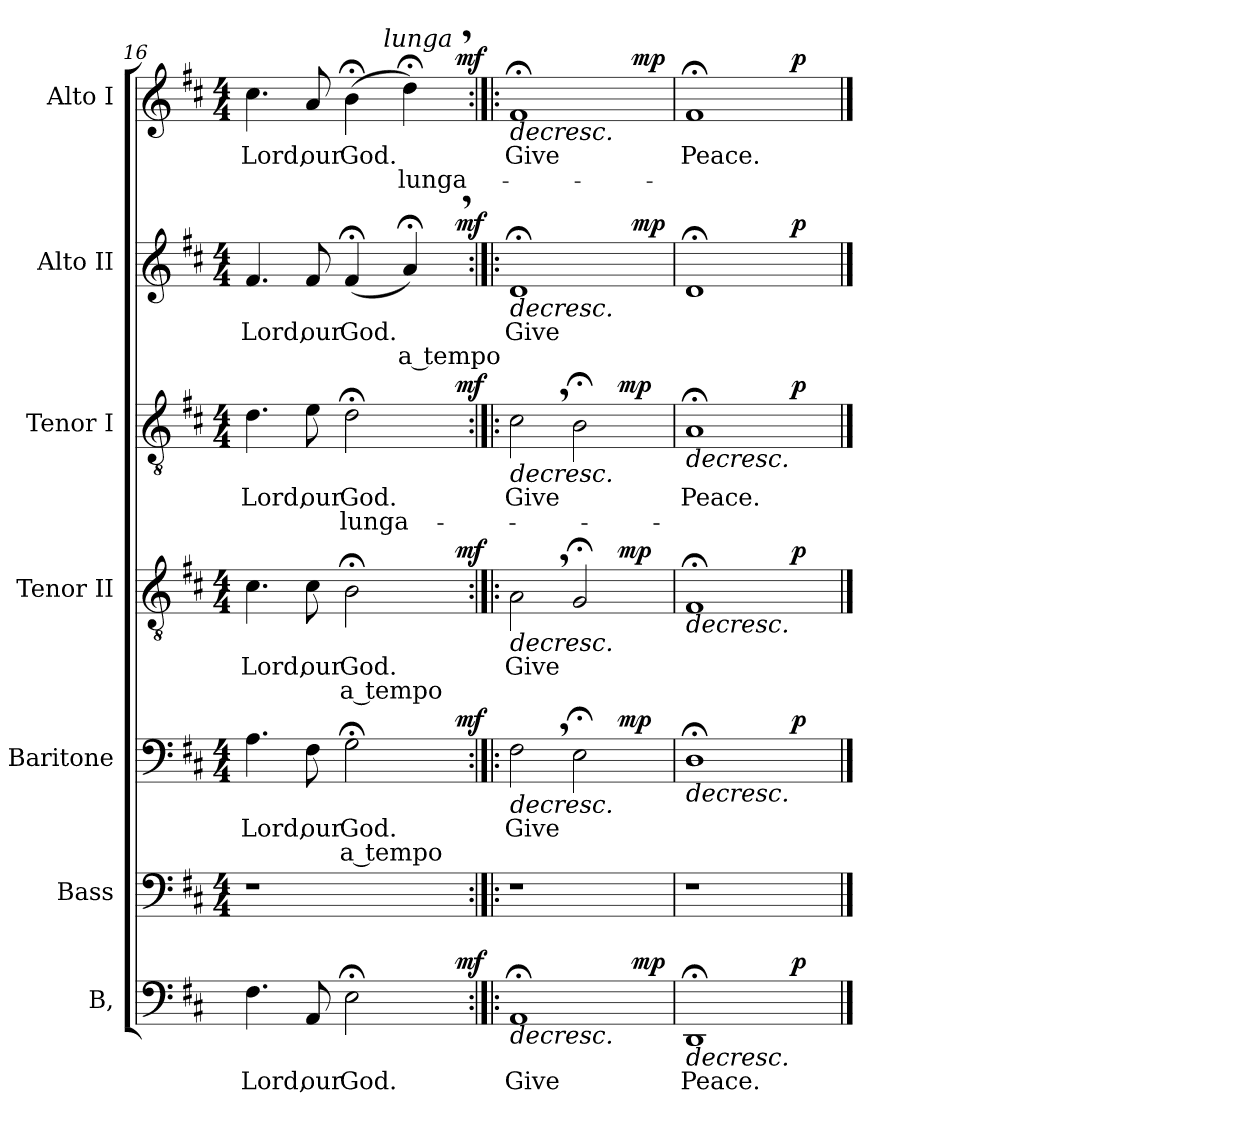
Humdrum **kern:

**kern	**text	**dynam	**kern	**kern	**text	**text	**dynam	**kern	**text	**text	**dynam	**kern	**text	**text	**dynam	**kern	**text	**text	**dynam	**kern	**text	**text	**dynam
*part7	*part7	*part7	*part6	*part5	*part5	*part5	*part5	*part4	*part4	*part4	*part4	*part3	*part3	*part3	*part3	*part2	*part2	*part2	*part2	*part1	*part1	*part1	*part1
*staff7	*staff7	*staff7	*staff6	*staff5	*staff5	*staff5	*staff5	*staff4	*staff4	*staff4	*staff4	*staff3	*staff3	*staff3	*staff3	*staff2	*staff2	*staff2	*staff2	*staff1	*staff1	*staff1	*staff1
*I"B,	*	*	*I"Bass	*I"Baritone	*	*	*	*I"Tenor II	*	*	*	*I"Tenor I	*	*	*	*I"Alto II	*	*	*	*I"Alto I	*	*	*
*I'B,	*	*	*	*I'Bar.	*	*	*	*I'T. II	*	*	*	*I'T. I	*	*	*	*I'A. II	*	*	*	*I'A. I	*	*	*
*clefF4	*	*	*clefF4	*clefF4	*	*	*	*clefGv2	*	*	*	*clefGv2	*	*	*	*clefG2	*	*	*	*clefG2	*	*	*
*k[f#c#]	*	*	*k[f#c#]	*k[f#c#]	*	*	*	*k[f#c#]	*	*	*	*k[f#c#]	*	*	*	*k[f#c#]	*	*	*	*k[f#c#]	*	*	*
*D:	*	*	*D:	*D:	*	*	*	*D:	*	*	*	*D:	*	*	*	*D:	*	*	*	*D:	*	*	*
*	*	*	*M4/4	*M4/4	*	*	*	*M4/4	*	*	*	*M4/4	*	*	*	*M4/4	*	*	*	*M4/4	*	*	*
=16	=16	=16	=16	=16	=16	=16	=16	=16	=16	=16	=16	=16	=16	=16	=16	=16	=16	=16	=16	=16	=16	=16	=16
!	!LO:LY:b	!	!	!	!LO:LY:b	!	!	!	!LO:LY:b	!	!	!	!LO:LY:b	!	!	!	!LO:LY:b	!	!	!	!LO:LY:b	!	!
*^	*	*	*	*^	*	*	*	*^	*	*	*	*^	*	*	*	*^	*	*	*	*^	*	*	*
*	*	*	*	*	*	*	*	*	*	*	*	*	*	*	*	*	*	*	*	*	*	*	*	*	*	*^	*	*	*
4.F#\	3%2ryy	Lord,	.	1r	4.A\	3%2ryy	Lord,	.	.	4.c#\	3%2ryy	Lord,	.	.	4.d\	3%2ryy	Lord,	.	.	4.f#/	3%2ryy	Lord,	.	.	4.cc#\	3%2ryy	3%2ryy	Lord,	.	.
!	!	!LO:LY:b	!	!	!	!	!LO:LY:b	!	!	!	!	!LO:LY:b	!	!	!	!	!LO:LY:b	!	!	!	!	!LO:LY:b	!	!	!	!	!	!LO:LY:b	!	!
8AA/	.	our	.	.	8F#\	.	our	.	.	8c#\	.	our	.	.	8e\	.	our	.	.	8f#/	.	our	.	.	8a/	.	.	our	.	.
!	!	!LO:LY:b	!	!	!	!	!LO:LY:b	!LO:LY:b	!	!	!	!LO:LY:b	!LO:LY:b	!	!	!	!LO:LY:b	!LO:LY:b	!	!	!	!LO:LY:b	!	!	!	!	!	!LO:LY:b	!	!
2E;<\	.	God.	.	.	2G;<\	.	God.	-a tempo	.	2B;<\	.	God.	-a tempo	.	2d;<\	.	God.	lunga-	.	(<4f#;/	.	God.	.	.	(<4b;<\	.	.	God.	.	.
.	6ryy	.	.	.	.	6ryy	.	.	.	.	6ryy	.	.	.	.	6ryy	.	.	.	.	6ryy	.	.	.	.	6ryy	96ryy	.	.	.
!	!	!	!	!	!	!	!	!	!	!	!	!	!	!	!	!	!	!	!	!	!	!	!	!	!	!	!LO:TX:a:i:t=lunga	!	!	!
.	.	.	.	.	.	.	.	.	.	.	.	.	.	.	.	.	.	.	.	.	.	.	.	.	.	.	6ryy	.	.	.
!	!	!	!	!	!	!	!	!	!	!	!	!	!	!	!	!	!	!	!	!	!	!	!LO:LY:b	!	!	!	!	!	!LO:LY:b	!
.	.	.	.	.	.	.	.	.	.	.	.	.	.	.	.	.	.	.	.	4a;,>/)	.	.	-a tempo	.	4dd;<,>\)	.	.	.	lunga-	.
.	12ryy	.	.	.	.	12ryy	.	.	.	.	12ryy	.	.	.	.	12ryy	.	.	.	.	12ryy	.	.	.	.	12ryy	.	.	.	.
.	.	.	.	.	.	.	.	.	.	.	.	.	.	.	.	.	.	.	.	.	.	.	.	.	.	.	12...ryy	.	.	.
.	96ryy	.	.	.	.	96ryy	.	.	.	.	96ryy	.	.	.	.	96ryy	.	.	.	.	96ryy	.	.	.	.	96ryy	.	.	.	.
!	!	!	!LO:DY:a	!	!	!	!	!	!LO:DY:a	!	!	!	!	!LO:DY:a	!	!	!	!	!LO:DY:a	!	!	!	!	!LO:DY:a	!	!	!	!	!	!LO:DY:a
.	24..ryy	.	mf	.	.	24..ryy	.	.	mf	.	24..ryy	.	.	mf	.	24..ryy	.	.	mf	.	24..ryy	.	.	mf	.	24..ryy	.	.	.	mf
=17:|!|:	=17:|!|:	=17:|!|:	=17:|!|:	=17:|!|:	=17:|!|:	=17:|!|:	=17:|!|:	=17:|!|:	=17:|!|:	=17:|!|:	=17:|!|:	=17:|!|:	=17:|!|:	=17:|!|:	=17:|!|:	=17:|!|:	=17:|!|:	=17:|!|:	=17:|!|:	=17:|!|:	=17:|!|:	=17:|!|:	=17:|!|:	=17:|!|:	=17:|!|:	=17:|!|:	=17:|!|:	=17:|!|:	=17:|!|:	=17:|!|:
!	!	!LO:LY:b	!LO:HP:b	!	!	!	!LO:LY:b	!	!LO:HP:b	!	!	!LO:LY:b	!	!LO:HP:b	!	!	!LO:LY:b	!	!LO:HP:b	!	!	!LO:LY:b	!	!LO:HP:b	!	!	!	!LO:LY:b	!	!LO:HP:b
*	*	*	*	*	*	*	*	*	*	*	*	*	*	*	*	*	*	*	*	*	*	*	*	*	*	*v	*v	*	*	*
1AA;	2.ryy	Give	>	1r	2F#,>\	3%2ryy	Give	.	>	2A,>\	3%2ryy	Give	.	>	2c#,>\	3%2ryy	Give	.	>	1d;	2.ryy	Give	.	>	1f#;	2.ryy	Give	.	>
.	.	.	.	.	2E;<\	.	.	.	.	2G;/	.	.	.	.	2B;<\	.	.	.	.	.	.	.	.	.	.	.	.	.	.
.	.	.	.	.	.	24ryy	.	.	.	.	24ryy	.	.	.	.	24ryy	.	.	.	.	.	.	.	.	.	.	.	.	.
!	!	!	!	!	!	!	!	!	!LO:DY:a	!	!	!	!	!LO:DY:a	!	!	!	!	!LO:DY:a	!	!	!	!	!	!	!	!	!	!
.	.	.	.	.	.	6..ryy	.	.	mp	.	6..ryy	.	.	mp	.	6..ryy	.	.	mp	.	.	.	.	.	.	.	.	.	.
!	!	!	!LO:DY:a	!	!	!	!	!	!	!	!	!	!	!	!	!	!	!	!	!	!	!	!	!LO:DY:a	!	!	!	!	!LO:DY:a
.	4ryy	.	mp	.	.	.	.	.	.	.	.	.	.	.	.	.	.	.	.	.	4ryy	.	.	mp	.	4ryy	.	.	mp
.	.	.	.	.	.	.	.	.	]	.	.	.	.	]	.	.	.	.	]	.	.	.	.	.	.	.	.	.	.
=18	=18	=18	=18	=18	=18	=18	=18	=18	=18	=18	=18	=18	=18	=18	=18	=18	=18	=18	=18	=18	=18	=18	=18	=18	=18	=18	=18	=18	=18
!	!	!LO:LY:b	!LO:HP:b	!	!	!	!	!	!LO:HP:b	!	!	!	!	!LO:HP:b	!	!	!LO:LY:b	!	!LO:HP:b	!	!	!	!	!	!	!	!LO:LY:b	!	!
1DD;	3%2ryy	Peace.	>	1r	1D;<	3%2ryy	.	.	>	1F#;	3%2ryy	.	.	>	1A;	3%2ryy	Peace.	.	>	1d;	3%2ryy	.	.	.	1f#;	3%2ryy	Peace.	.	.
.	12ryy	.	.	.	.	12ryy	.	.	.	.	12ryy	.	.	.	.	12ryy	.	.	.	.	12ryy	.	.	.	.	12ryy	.	.	.
.	48ryy	.	.	.	.	48ryy	.	.	.	.	48ryy	.	.	.	.	48ryy	.	.	.	.	48ryy	.	.	.	.	48ryy	.	.	.
!	!	!	!LO:DY:a	!	!	!	!	!	!LO:DY:a	!	!	!	!	!LO:DY:a	!	!	!	!	!LO:DY:a	!	!	!	!	!LO:DY:a	!	!	!	!	!LO:DY:a
.	6ryy	.	p	.	.	6ryy	.	.	p	.	6ryy	.	.	p	.	6ryy	.	.	p	.	6ryy	.	.	p	.	6ryy	.	.	p
.	24.ryy	.	.	.	.	24.ryy	.	.	.	.	24.ryy	.	.	.	.	24.ryy	.	.	.	.	24.ryy	.	.	.	.	24.ryy	.	.	.
.	.	.	] ]	.	.	.	.	.	]	.	.	.	.	]	.	.	.	.	]	.	.	.	.	]	.	.	.	.	]
*	*	*	*	*	*v	*v	*	*	*	*	*	*	*	*	*v	*v	*	*	*	*v	*v	*	*	*	*v	*v	*	*	*
*v	*v	*	*	*	*	*	*	*	*v	*v	*	*	*	*	*	*	*	*	*	*	*	*	*	*	*
==	==	==	==	==	==	==	==	==	==	==	==	==	==	==	==	==	==	==	==	==	==	==	==
*-	*-	*-	*-	*-	*-	*-	*-	*-	*-	*-	*-	*-	*-	*-	*-	*-	*-	*-	*-	*-	*-	*-	*-
